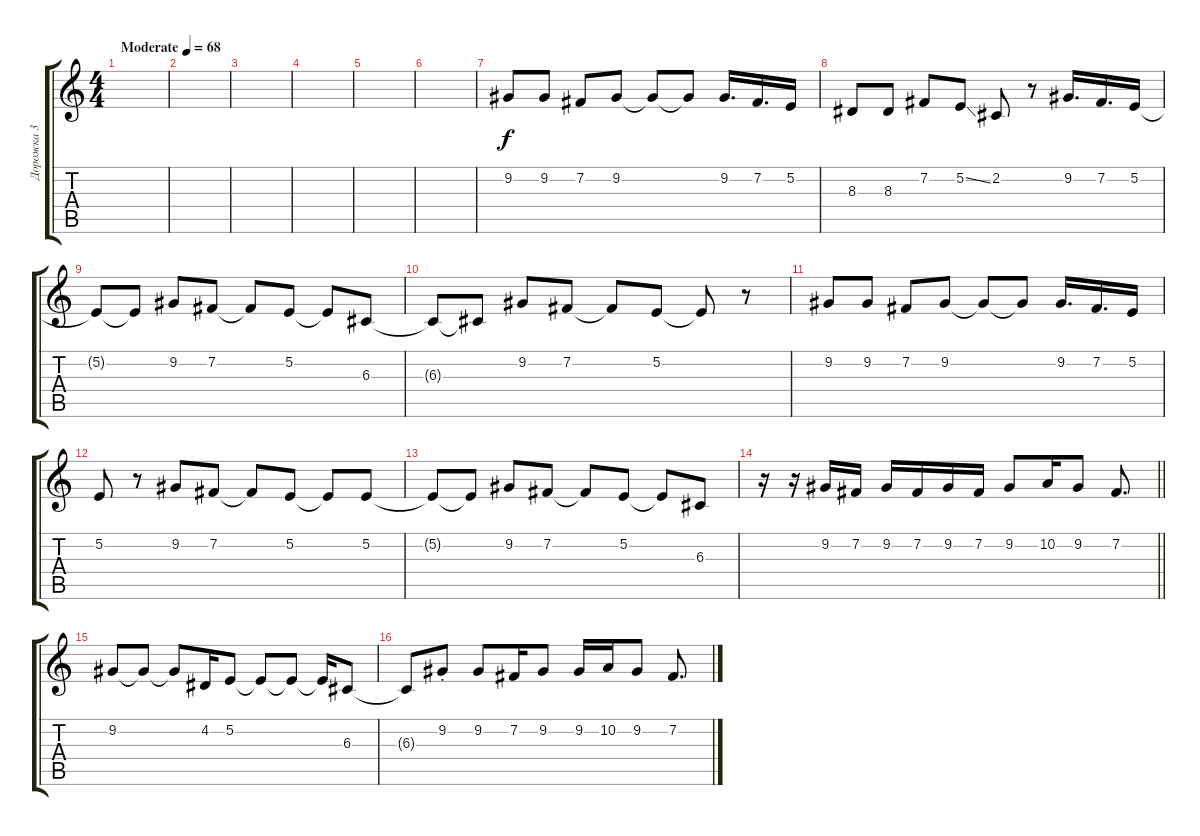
\track ("Дорожка 3" "Дорожка 3") {instrument lead1square}
\staff {score tabs}
\tuning (E4 B3 G3 D3 A2 D2) {hide}
\ts (4 4)
\tempo (68 "Moderate")
\clef g2
\ks c
|
|
|
|
|
|
9.2.8 9.2.8 7.2.8 9.2.8 9.2{t}.8 9.2{t}.8 9.2.16{d} 7.2.16{d} 5.2.16 |
8.3.8 8.3.8 7.2.8 5.2{ss}.8 2.2.8 r.8 9.2.16{d} 7.2.16{d} 5.2.16 |
5.2{t}.8 5.2{t}.8 9.2.8 7.2.8 7.2{t}.8 5.2.8 5.2{t}.8 6.3.8 |
6.3{t}.8 6.3{t}.8 9.2.8 7.2.8 7.2{t}.8 5.2.8 5.2{t}.8 r.8 |
9.2.8 9.2.8 7.2.8 9.2.8 9.2{t}.8 9.2{t}.8 9.2.16{d} 7.2.16{d} 5.2.16 |
5.2.8 r.8 9.2.8 7.2.8 7.2{t}.8 5.2.8 5.2{t}.8 5.2.8 |
5.2{t}.8 5.2{t}.8 9.2.8 7.2.8 7.2{t}.8 5.2.8 5.2{t}.8 6.3.8 |
\barLineRight lightlight
r.16 r.16 9.2.16 7.2.16 9.2.16 7.2.16 9.2.16 7.2.16 9.2.8 10.2.16 9.2.8 7.2.8{d} |
\section ("" "")
9.2.8 9.2{t}.8 9.2{t}.8 4.2.16 5.2.8 5.2{t}.8 5.2{t}.8 5.2{t}.16 6.3.8 |
6.3{t}.8 9.2{st}.8 9.2.8 7.2.16 9.2.8 9.2.16 10.2.16 9.2.8 7.2.8{d}
